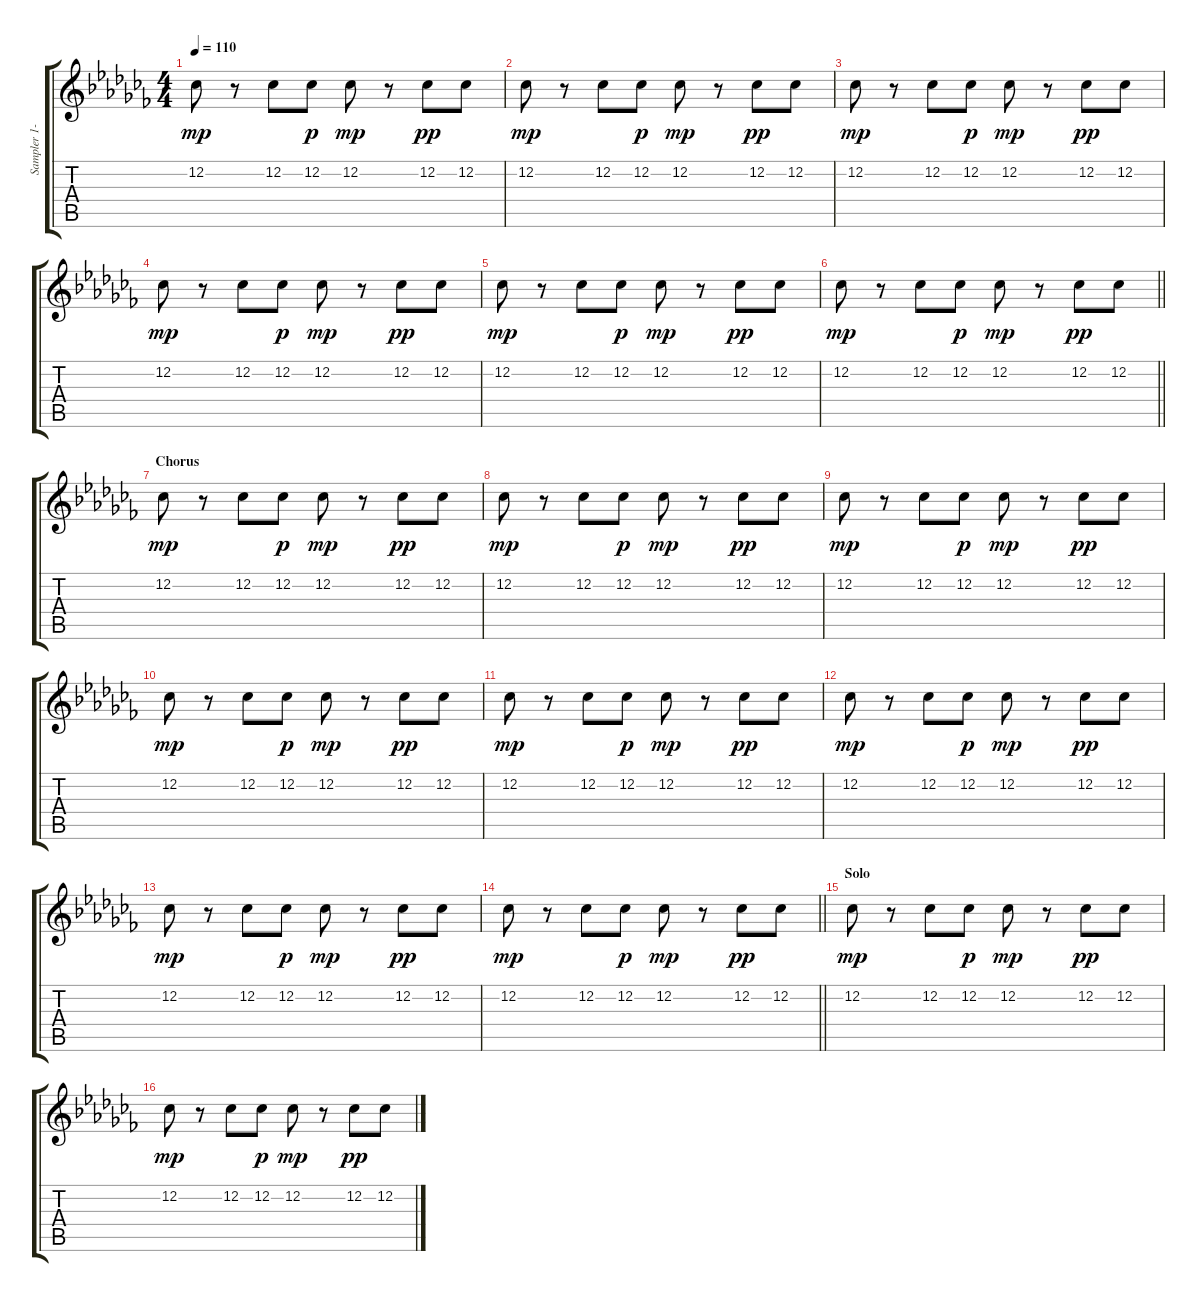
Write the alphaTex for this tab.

\track ("Sampler 1- Joe Hahn" "Sampler 1-") {instrument fx4atmosphere}
\staff {score tabs}
\tuning (E4 B3 G3 D3 A2 E2) {hide}
\ts (4 4)
\tempo 110
\clef g2
\ks abminor
12.2.8{dy mp} r.8 12.2.8 12.2.8{dy p} 12.2.8{dy mp} r.8 12.2.8{dy pp} 12.2.8 |
12.2.8{dy mp} r.8 12.2.8 12.2.8{dy p} 12.2.8{dy mp} r.8 12.2.8{dy pp} 12.2.8 |
12.2.8{dy mp} r.8 12.2.8 12.2.8{dy p} 12.2.8{dy mp} r.8 12.2.8{dy pp} 12.2.8 |
12.2.8{dy mp} r.8 12.2.8 12.2.8{dy p} 12.2.8{dy mp} r.8 12.2.8{dy pp} 12.2.8 |
12.2.8{dy mp} r.8 12.2.8 12.2.8{dy p} 12.2.8{dy mp} r.8 12.2.8{dy pp} 12.2.8 |
\barLineRight lightlight
12.2.8{dy mp} r.8 12.2.8 12.2.8{dy p} 12.2.8{dy mp} r.8 12.2.8{dy pp} 12.2.8 |
\section ("" "Chorus")
12.2.8{dy mp} r.8 12.2.8 12.2.8{dy p} 12.2.8{dy mp} r.8 12.2.8{dy pp} 12.2.8 |
12.2.8{dy mp} r.8 12.2.8 12.2.8{dy p} 12.2.8{dy mp} r.8 12.2.8{dy pp} 12.2.8 |
12.2.8{dy mp} r.8 12.2.8 12.2.8{dy p} 12.2.8{dy mp} r.8 12.2.8{dy pp} 12.2.8 |
12.2.8{dy mp} r.8 12.2.8 12.2.8{dy p} 12.2.8{dy mp} r.8 12.2.8{dy pp} 12.2.8 |
12.2.8{dy mp} r.8 12.2.8 12.2.8{dy p} 12.2.8{dy mp} r.8 12.2.8{dy pp} 12.2.8 |
12.2.8{dy mp} r.8 12.2.8 12.2.8{dy p} 12.2.8{dy mp} r.8 12.2.8{dy pp} 12.2.8 |
12.2.8{dy mp} r.8 12.2.8 12.2.8{dy p} 12.2.8{dy mp} r.8 12.2.8{dy pp} 12.2.8 |
\barLineRight lightlight
12.2.8{dy mp} r.8 12.2.8 12.2.8{dy p} 12.2.8{dy mp} r.8 12.2.8{dy pp} 12.2.8 |
\section ("" "Solo")
12.2.8{dy mp} r.8 12.2.8 12.2.8{dy p} 12.2.8{dy mp} r.8 12.2.8{dy pp} 12.2.8 |
12.2.8{dy mp} r.8 12.2.8 12.2.8{dy p} 12.2.8{dy mp} r.8 12.2.8{dy pp} 12.2.8
